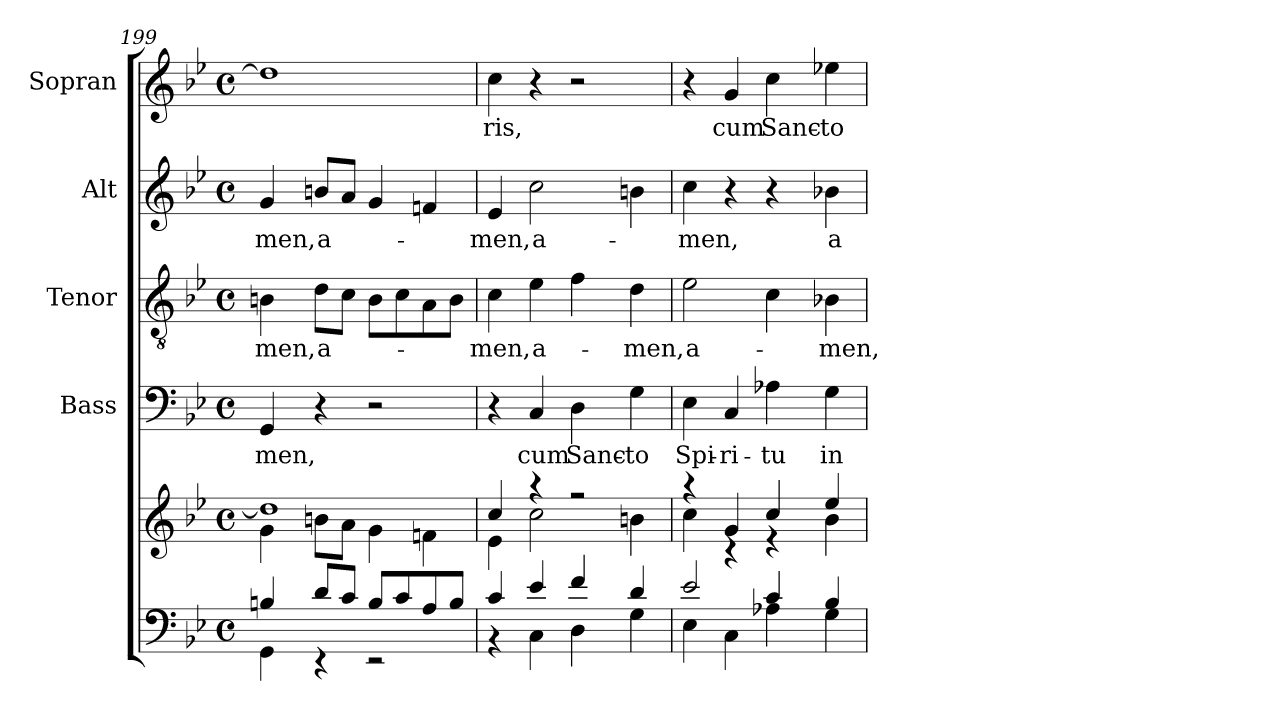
**kern	**kern	**kern	**text	**kern	**text	**kern	**text	**kern	**text
*part5	*part5	*part4	*part4	*part3	*part3	*part2	*part2	*part1	*part1
*staff6	*staff5	*staff4	*staff4	*staff3	*staff3	*staff2	*staff2	*staff1	*staff1
*	*	*I"Bass	*	*I"Tenor	*	*I"Alt	*	*I"Sopran	*
*	*	*I'B.	*	*I'T.	*	*I'A.	*	*I'S.	*
*clefF4	*clefG2	*clefF4	*	*clefGv2	*	*clefG2	*	*clefG2	*
*k[b-e-]	*k[b-e-]	*k[b-e-]	*	*k[b-e-]	*	*k[b-e-]	*	*k[b-e-]	*
*B-:	*B-:	*B-:	*	*B-:	*	*B-:	*	*B-:	*
*M4/4	*M4/4	*M4/4	*	*M4/4	*	*M4/4	*	*M4/4	*
*met(c)	*met(c)	*met(c)	*	*met(c)	*	*met(c)	*	*met(c)	*
=199	=199	=199	=199	=199	=199	=199	=199	=199	=199
*^	*^	*	*	*	*	*	*	*	*
!	!	!	!	!	!LO:LY:b	!	!LO:LY:b	!	!LO:LY:b	!	!
4Bn/	4GG\	1dd]	4g\	4GG/	-men,	4Bn\	-men,	4g/	-men,	1dd]	.
!	!	!	!	!	!	!	!LO:LY:b	!	!LO:LY:b	!	!
8d/L	4r	.	8bn\L	4r	.	8d\L	a-	8bn/L	a-	.	.
8c/J	.	.	8a\J	.	.	8c\J	.	8a/J	.	.	.
8B/L	2r	.	4g\	2r	.	8B\L	.	4g/	.	.	.
8c/	.	.	.	.	.	8c\	.	.	.	.	.
8A/	.	.	4fn\	.	.	8A\	.	4fn/	.	.	.
8B/J	.	.	.	.	.	8B\J	.	.	.	.	.
=200	=200	=200	=200	=200	=200	=200	=200	=200	=200	=200	=200
!	!	!	!	!	!	!	!LO:LY:b	!	!LO:LY:b	!	!LO:LY:b
4c/	4r	4cc/	4e-\	4r	.	4c\	-men,	4e-/	-men,	4cc\	-ris,
!	!	!	!	!	!LO:LY:b	!	!LO:LY:b	!	!LO:LY:b	!	!
4e-/	4C\	4raa	2cc\	4C/	cum	4e-\	a-	2cc\	a-	4r	.
!	!	!	!	!	!LO:LY:b	!	!	!	!	!	!
4f/	4D\	2rff	.	4D\	Sanc-	4f\	.	.	.	2r	.
!	!	!	!	!	!LO:LY:b	!	!LO:LY:b	!	!	!	!
4d/	4G\	.	4bn\	4G\	-to	4d\	-men,	4bn\	.	.	.
!!LO:LB:g=z
=201	=201	=201	=201	=201	=201	=201	=201	=201	=201	=201	=201
!	!	!	!	!	!LO:LY:b	!	!LO:LY:b	!	!LO:LY:b	!	!
2e-/	4E-\	4raa	4cc\	4E-\	Spi-	2e-\	a-	4cc\	-men,	4r	.
!	!	!	!	!	!LO:LY:b	!	!	!	!	!	!LO:LY:b
.	4C\	4g/	4rc	4C/	-ri-	.	.	4r	.	4g/	cum
!	!	!	!	!	!LO:LY:b	!	!	!	!	!	!LO:LY:b
4c/	4A-X\	4cc/	4re	4A-X\	-tu	4c\	.	4r	.	4cc\	Sanc-
!	!	!	!	!	!LO:LY:b	!	!LO:LY:b	!	!LO:LY:b	!	!LO:LY:b
4B-/	4G\	4ee-/	4b-\	4G\	in	4B-X\	-men,	4b-X\	a-	4ee-X\	-to
*v	*v	*	*	*	*	*	*	*	*	*	*
*	*v	*v	*	*	*	*	*	*	*	*
=	=	=	=	=	=	=	=	=	=
*-	*-	*-	*-	*-	*-	*-	*-	*-	*-
